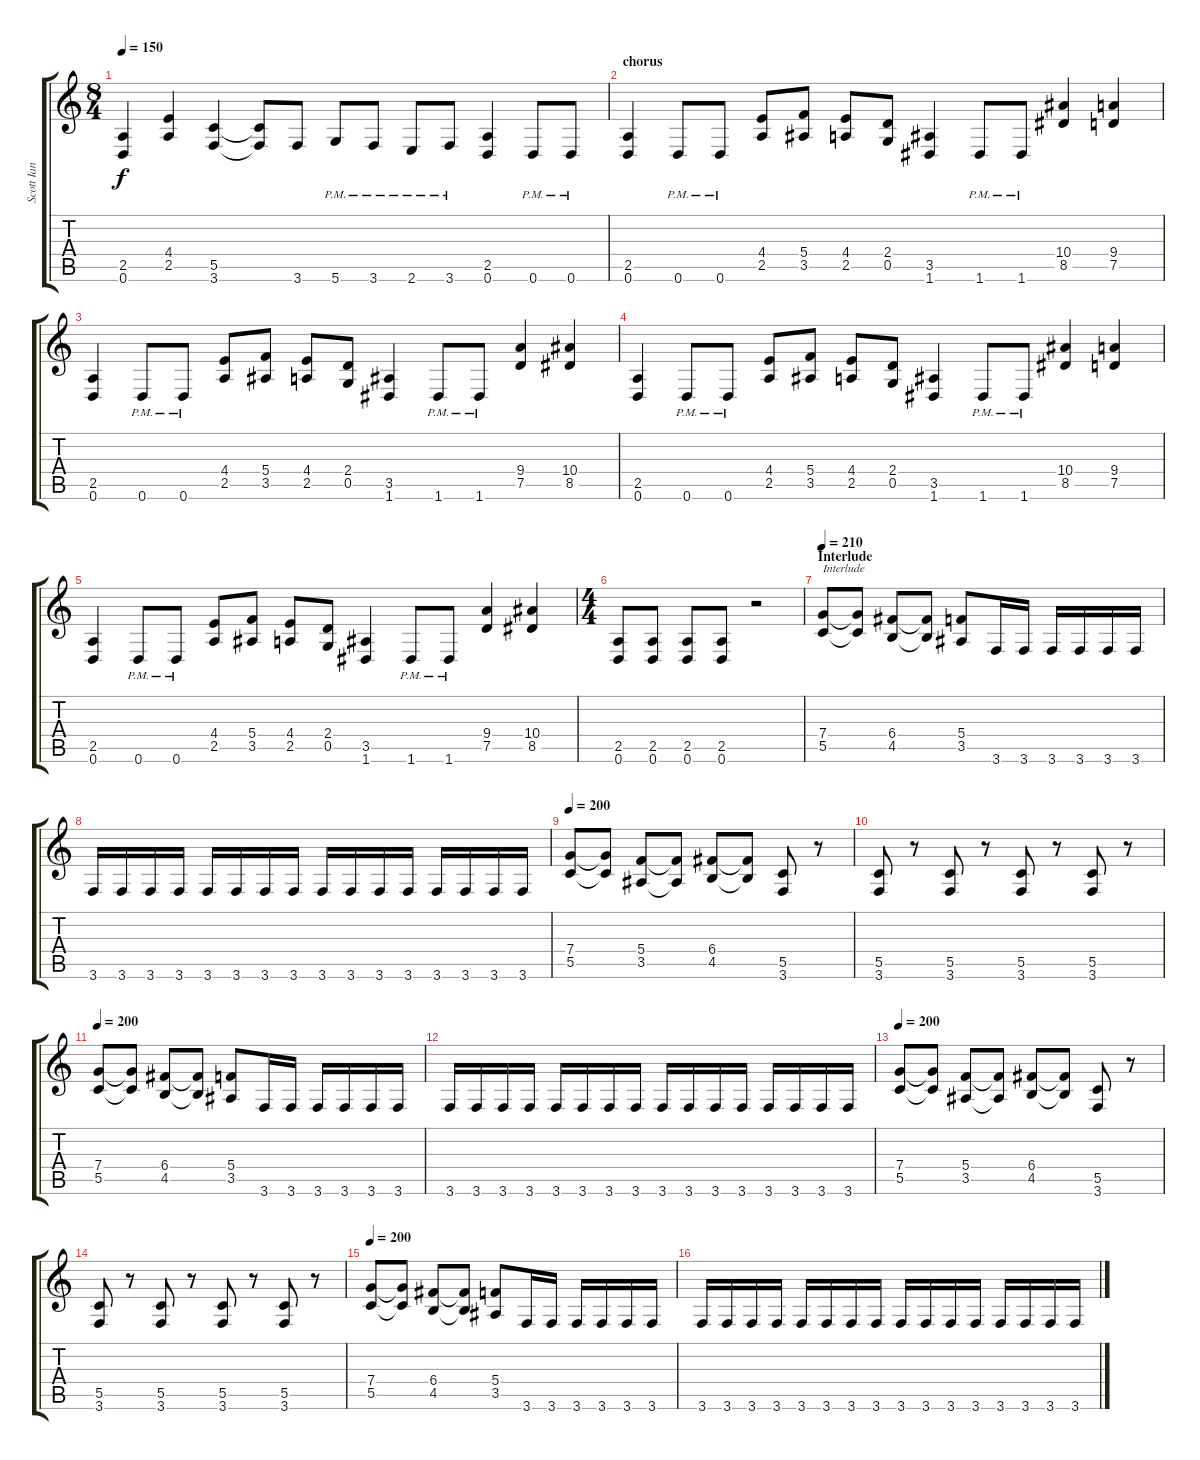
\track ("Scott Ian" "Scott Ian") {instrument distortionguitar}
\staff {score tabs}
\tuning (D4 A3 F3 C3 G2 D2) {hide}
\ts (8 4)
\tempo 150
\clef g2
\ks c
(2.5 0.6).4{dy f} (4.4 2.5).4 (5.5 3.6).4 (5.5{t} 3.6{t}).8 3.6.8 5.6{pm}.8 3.6{pm}.8 2.6{pm}.8 3.6{pm}.8 (2.5 0.6).4 0.6{pm}.8 0.6{pm}.8 |
\section ("" "chorus")
(2.5 0.6).4 0.6{pm}.8 0.6{pm}.8 (4.4 2.5).8 (5.4 3.5).8 (4.4 2.5).8 (2.4 0.5).8 (3.5 1.6).4 1.6{pm}.8 1.6{pm}.8 (10.4 8.5).4 (9.4 7.5).4 |
(2.5 0.6).4 0.6{pm}.8 0.6{pm}.8 (4.4 2.5).8 (5.4 3.5).8 (4.4 2.5).8 (2.4 0.5).8 (3.5 1.6).4 1.6{pm}.8 1.6{pm}.8 (9.4 7.5).4 (10.4 8.5).4 |
(2.5 0.6).4 0.6{pm}.8 0.6{pm}.8 (4.4 2.5).8 (5.4 3.5).8 (4.4 2.5).8 (2.4 0.5).8 (3.5 1.6).4 1.6{pm}.8 1.6{pm}.8 (10.4 8.5).4 (9.4 7.5).4 |
(2.5 0.6).4 0.6{pm}.8 0.6{pm}.8 (4.4 2.5).8 (5.4 3.5).8 (4.4 2.5).8 (2.4 0.5).8 (3.5 1.6).4 1.6{pm}.8 1.6{pm}.8 (9.4 7.5).4 (10.4 8.5).4 |
\ts (4 4)
(2.5 0.6).8 (2.5 0.6).8 (2.5 0.6).8 (2.5 0.6).8 r.2 |
\section ("" "Interlude")
\tempo 200
\tempo 210
(7.4 5.5).8{txt "Interlude"} (7.4{t} 5.5{t}).8 (6.4 4.5).8 (6.4{t} 4.5{t}).8 (5.4 3.5).8 3.6.16 3.6.16 3.6.16 3.6.16 3.6.16 3.6.16 |
3.6.16 3.6.16 3.6.16 3.6.16 3.6.16 3.6.16 3.6.16 3.6.16 3.6.16 3.6.16 3.6.16 3.6.16 3.6.16 3.6.16 3.6.16 3.6.16 |
\tempo 200
(7.4 5.5).8 (7.4{t} 5.5{t}).8 (5.4 3.5).8 (5.4{t} 3.5{t}).8 (6.4 4.5).8 (6.4{t} 4.5{t}).8 (5.5 3.6).8 r.8 |
(5.5 3.6).8 r.8 (5.5 3.6).8 r.8 (5.5 3.6).8 r.8 (5.5 3.6).8 r.8 |
\tempo 200
(7.4 5.5).8 (7.4{t} 5.5{t}).8 (6.4 4.5).8 (6.4{t} 4.5{t}).8 (5.4 3.5).8 3.6.16 3.6.16 3.6.16 3.6.16 3.6.16 3.6.16 |
3.6.16 3.6.16 3.6.16 3.6.16 3.6.16 3.6.16 3.6.16 3.6.16 3.6.16 3.6.16 3.6.16 3.6.16 3.6.16 3.6.16 3.6.16 3.6.16 |
\tempo 200
(7.4 5.5).8 (7.4{t} 5.5{t}).8 (5.4 3.5).8 (5.4{t} 3.5{t}).8 (6.4 4.5).8 (6.4{t} 4.5{t}).8 (5.5 3.6).8 r.8 |
(5.5 3.6).8 r.8 (5.5 3.6).8 r.8 (5.5 3.6).8 r.8 (5.5 3.6).8 r.8 |
\tempo 200
(7.4 5.5).8 (7.4{t} 5.5{t}).8 (6.4 4.5).8 (6.4{t} 4.5{t}).8 (5.4 3.5).8 3.6.16 3.6.16 3.6.16 3.6.16 3.6.16 3.6.16 |
3.6.16 3.6.16 3.6.16 3.6.16 3.6.16 3.6.16 3.6.16 3.6.16 3.6.16 3.6.16 3.6.16 3.6.16 3.6.16 3.6.16 3.6.16 3.6.16
